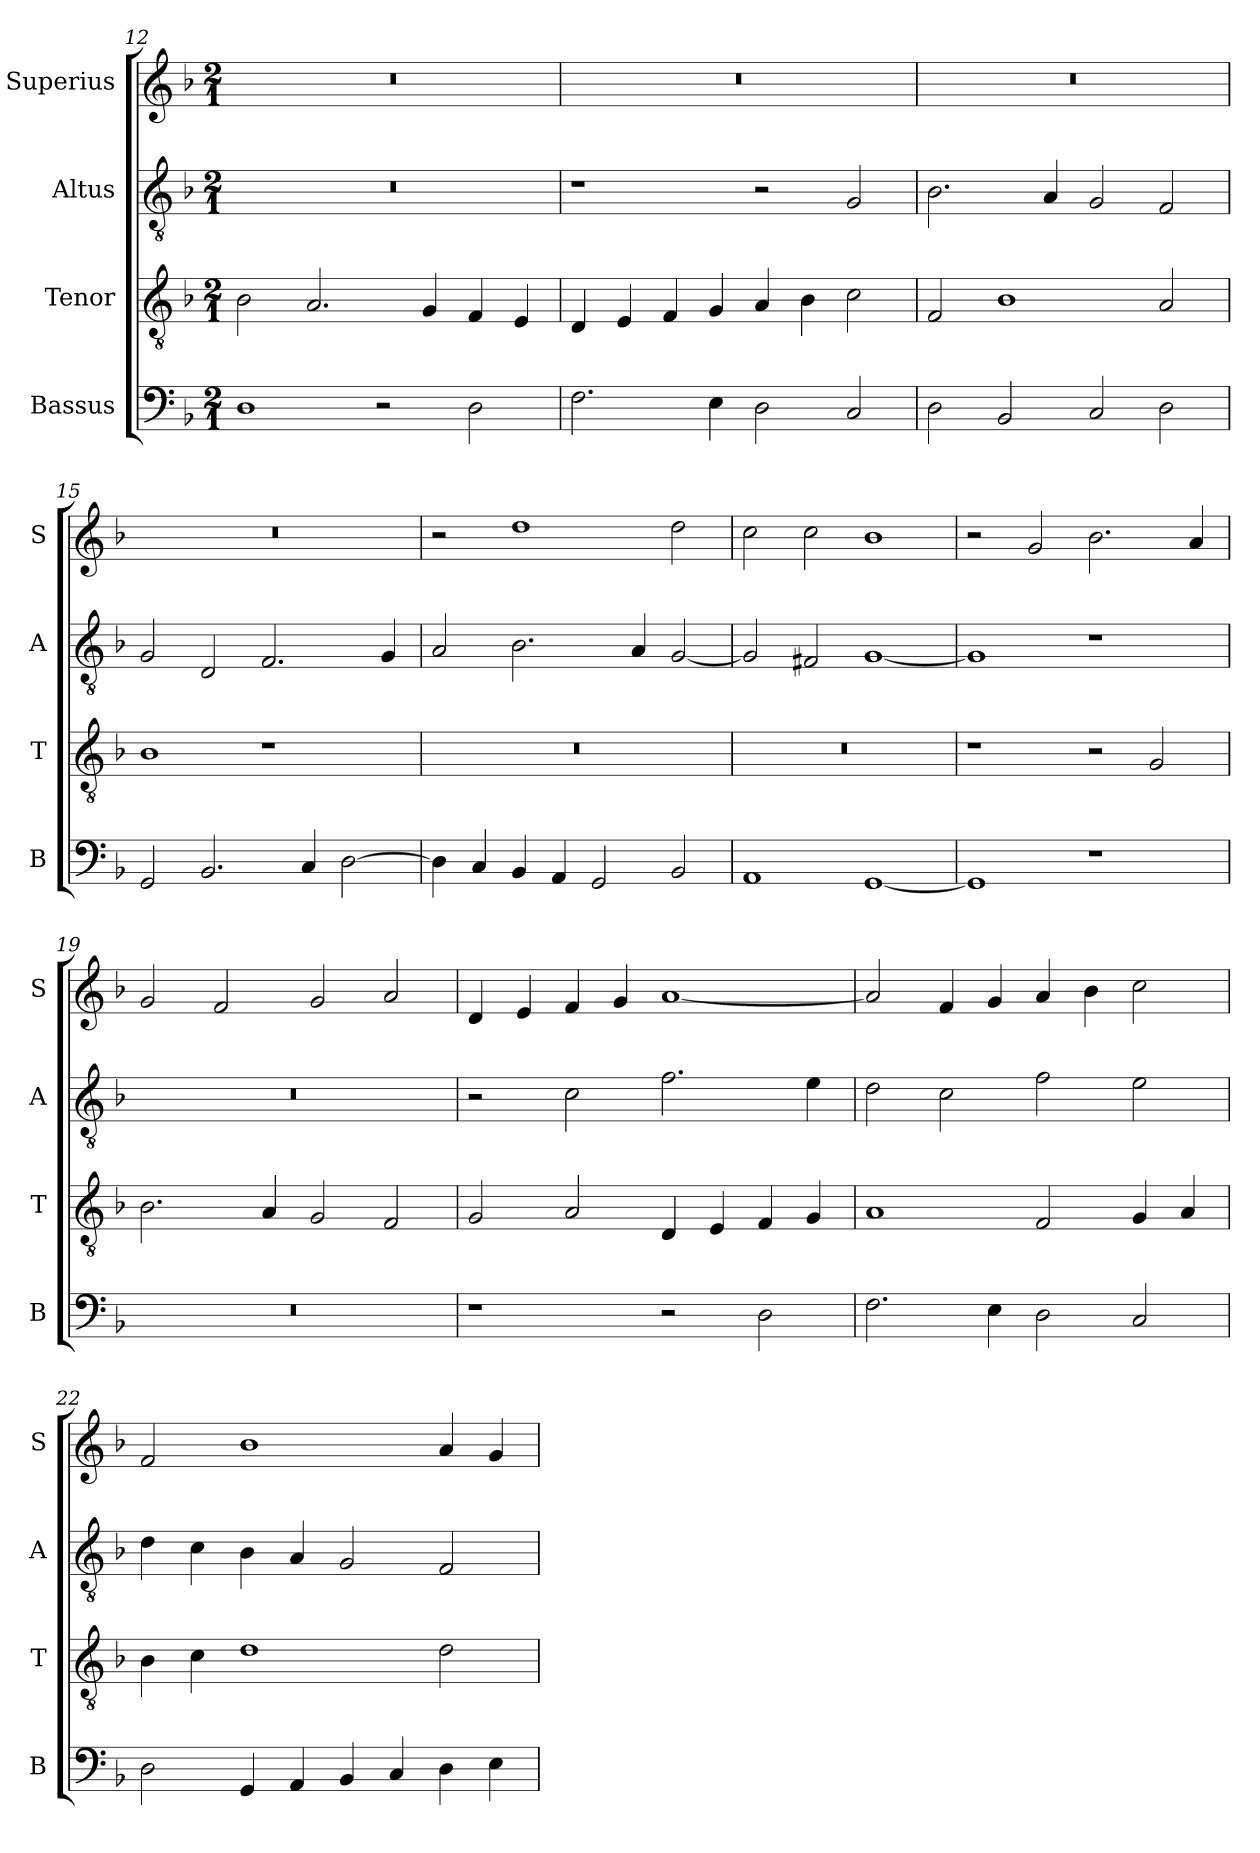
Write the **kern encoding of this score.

**kern	**kern	**kern	**kern
*part4	*part3	*part2	*part1
*staff4	*staff3	*staff2	*staff1
*I"Bassus	*I"Tenor	*I"Altus	*I"Superius
*I'B	*I'T	*I'A	*I'S
*clefF4	*clefGv2	*clefGv2	*clefG2
*k[b-]	*k[b-]	*k[b-]	*k[b-]
*F:	*F:	*F:	*F:
*M2/1	*M2/1	*M2/1	*M2/1
=12	=12	=12	=12
1D	2B-	0r	0r
.	2.A	.	.
2r	.	.	.
.	4G	.	.
2D	4F	.	.
.	4E	.	.
=13	=13	=13	=13
2.F	4D	1r	0r
.	4E	.	.
.	4F	.	.
4E	4G	.	.
2D	4A	2r	.
.	4B-	.	.
2C	2c	2G	.
=14	=14	=14	=14
2D	2F	2.B-	0r
2BB-	1B-	.	.
.	.	4A	.
2C	.	2G	.
2D	2A	2F	.
=15	=15	=15	=15
2GG	1B-	2G	0r
2.BB-	.	2D	.
.	1r	2.F	.
4C	.	.	.
[2D	.	.	.
.	.	4G	.
=16	=16	=16	=16
4D]	0r	2A	2r
4C	.	.	.
4BB-	.	2.B-	1dd
4AA	.	.	.
2GG	.	.	.
.	.	4A	.
2BB-	.	[2G	2dd
=17	=17	=17	=17
1AA	0r	2G]	2cc
.	.	2F#X	2cc
[1GG	.	[1G	1b-
=18	=18	=18	=18
1GG]	1r	1G]	2r
.	.	.	2g
1r	2r	1r	2.b-
.	2G	.	.
.	.	.	4a
=19	=19	=19	=19
0r	2.B-	0r	2g
.	.	.	2f
.	4A	.	.
.	2G	.	2g
.	2F	.	2a
=20	=20	=20	=20
1r	2G	2r	4d
.	.	.	4e
.	2A	2c	4f
.	.	.	4g
2r	4D	2.f	[1a
.	4E	.	.
2D	4F	.	.
.	4G	4e	.
=21	=21	=21	=21
2.F	1A	2d	2a]
.	.	2c	4f
4E	.	.	4g
2D	2F	2f	4a
.	.	.	4b-
2C	4G	2e	2cc
.	4A	.	.
=22	=22	=22	=22
2D	4B-	4d	2f
.	4c	4c	.
4GG	1d	4B-	1b-
4AA	.	4A	.
4BB-	.	2G	.
4C	.	.	.
4D	2d	2F	4a
4E	.	.	4g
=	=	=	=
*-	*-	*-	*-
